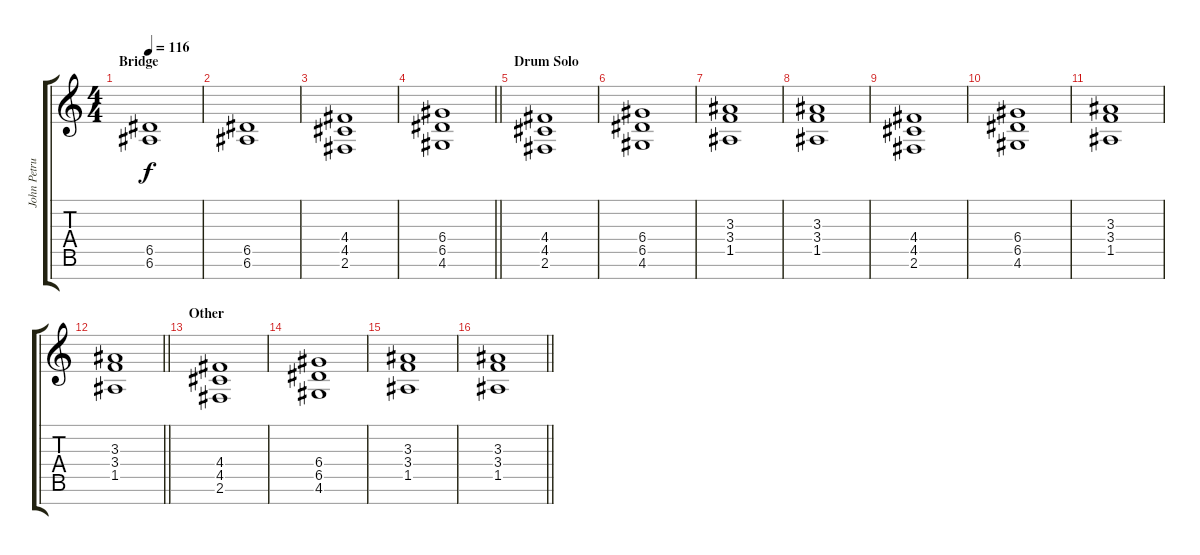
\track ("John Petrucci [Distortion]" "John Petru") {instrument distortionguitar}
\staff {score tabs}
\tuning (E4 B3 G3 D3 A2 E2 B1) {hide}
\ts (4 4)
\section ("" "Bridge")
\tempo 116
\clef g2
\ks c
(6.5 6.6).1{dy f} |
(6.5 6.6).1 |
(4.4 4.5 2.6).1 |
\barLineRight lightlight
(6.4 6.5 4.6).1 |
\section ("" "Drum Solo")
(4.4 4.5 2.6).1 |
(6.4 6.5 4.6).1 |
(3.3 3.4 1.5).1 |
(3.3 3.4 1.5).1 |
(4.4 4.5 2.6).1 |
(6.4 6.5 4.6).1 |
(3.3 3.4 1.5).1 |
\barLineRight lightlight
(3.3 3.4 1.5).1 |
\section ("" "Other")
(4.4 4.5 2.6).1 |
(6.4 6.5 4.6).1 |
(3.3 3.4 1.5).1 |
\barLineRight lightlight
(3.3 3.4 1.5).1
